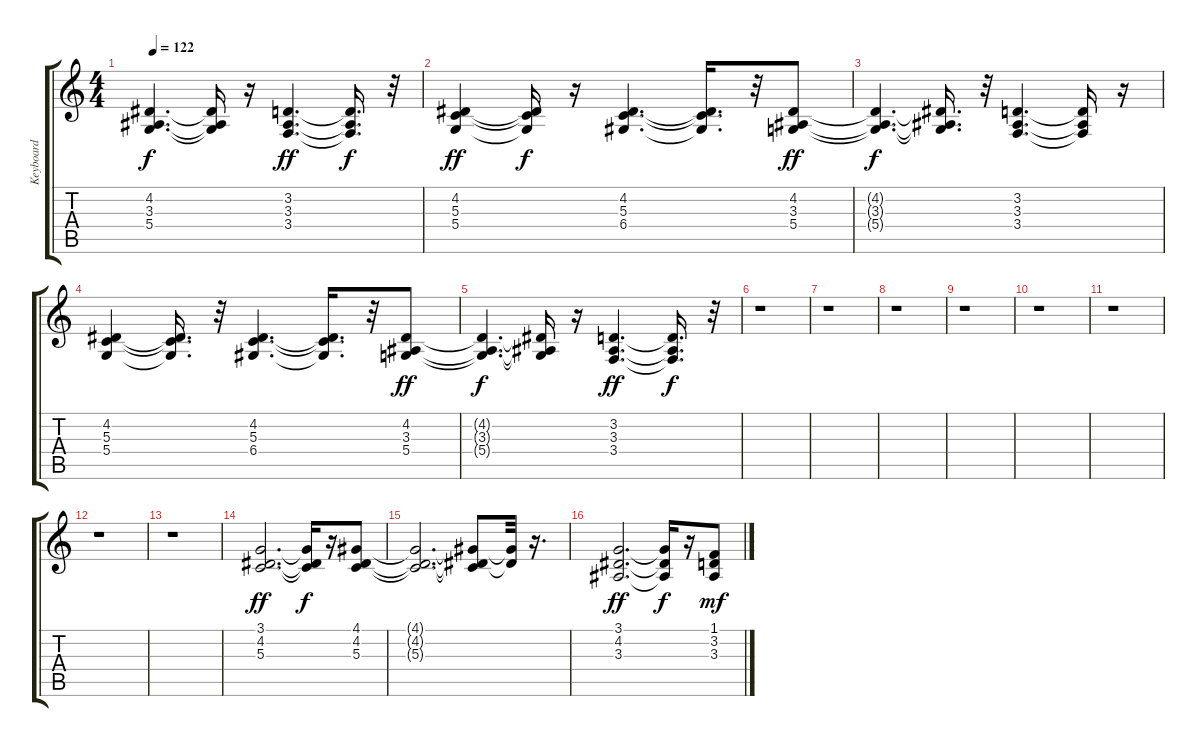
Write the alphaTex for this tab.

\track ("Keyboard" "Keyboard") {instrument electricpiano1}
\staff {score tabs}
\tuning (E4 B3 G3 D3 A2 E2) {hide}
\ts (4 4)
\tempo 122
\clef g2
\ks c
(4.2{t} 3.3{t} 5.4{t}).4{d dy f} (4.2{t} 3.3{t} 5.4{t}).16 r.16 (3.2 3.3 3.4).4{d dy ff} (3.2{t} 3.3{t} 3.4{t}).16{d dy f} r.32 |
(4.2 5.3 5.4).4{dy ff} (4.2{t} 5.3{t} 5.4{t}).16{dy f} r.16 (4.2 5.3 6.4).4{d} (4.2{t} 5.3{t} 6.4{t}).16{d} r.32 (4.2 3.3 5.4).8{dy ff} |
(4.2{t} 3.3{t} 5.4{t}).4{d dy f} (4.2{t} 3.3{t} 5.4{t}).16{d} r.32 (3.2 3.3 3.4).4{d} (3.2{t} 3.3{t} 3.4{t}).16 r.16 |
(4.2 5.3 5.4).4 (4.2{t} 5.3{t} 5.4{t}).16{d} r.32 (4.2 5.3 6.4).4{d} (4.2{t} 5.3{t} 6.4{t}).16{d} r.32 (4.2 3.3 5.4).8{dy ff} |
(4.2{t} 3.3{t} 5.4{t}).4{d dy f} (4.2{t} 3.3{t} 5.4{t}).16 r.16 (3.2 3.3 3.4).4{d dy ff} (3.2{t} 3.3{t} 3.4{t}).16{d dy f} r.32 |
r.1 |
r.1 |
r.1 |
r.1 |
r.1 |
r.1 |
r.1 |
r.1 |
(3.1 4.2 5.3).2{d dy ff} (3.1{t} 4.2{t} 5.3{t}).16{dy f} r.16 (4.1 4.2 5.3).8 |
(4.1{t} 4.2{t} 5.3{t}).2{d} (4.1{t} 4.2{t} 5.3{t}).8 (4.1{t} 4.2{t}).32 r.16{d} |
(3.1 4.2 3.3).2{d dy ff} (3.1{t} 4.2{t} 3.3{t}).16{dy f} r.16 (1.1 3.2 3.3).8{dy mf}
